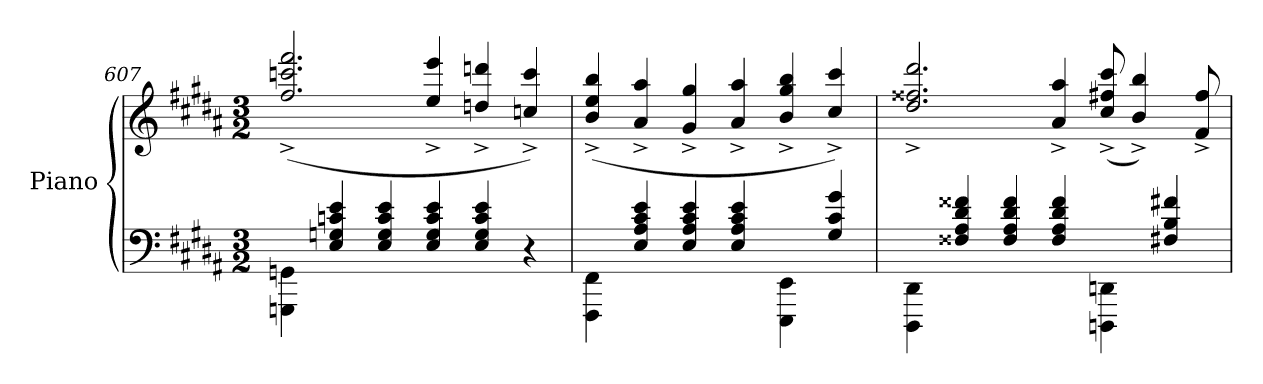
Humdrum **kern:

**kern	**kern
*part1	*part1
*staff2	*staff1
*I"Piano	*
*I'Pno	*
*clefF4	*clefG2
*k[f#c#g#d#a#]	*k[f#c#g#d#a#]
*M3/2	*M3/2
=607	=607
4GGGn\ 4GGn\	(<2.ff#/^ 2.cccn/^ 2.fff#/^
4E/ 4Gn/ 4cn/ 4e/	.
4E/ 4G/ 4c/ 4e/	.
4E/ 4G/ 4c/ 4e/	4ee/^ 4eee/^
4E/ 4G/ 4c/ 4e/	4ddn/^ 4dddn/^
4r	4ccn/^ 4ccc/^)
=608	=608
4FFF#\ 4FF#\	(<4b/^ 4ee/^ 4bb/^
4E/ 4A#/ 4c#/ 4e/	4a#/^ 4aa#/^
4E/ 4A#/ 4c#/ 4e/	4g#/^ 4gg#/^
4E/ 4A#/ 4c#/ 4e/	4a#/^ 4aa#/^
4EEE\ 4EE\	4b/^ 4gg#/^ 4bb/^
4G#/ 4c#/ 4g#/	4cc#/^ 4ccc#/^)
!!LO:LB:g=z
=609	=609
4DDD#\ 4DD#\	2.dd#/^ 2.ff##X/^ 2.ddd#/^
4F##X/ 4A#/ 4d#/ 4f##X/	.
4F##/ 4A#/ 4d#/ 4f##/	.
4F##/ 4A#/ 4d#/ 4f##/	4a#/^ 4aa#/^
4DDDn\ 4DDn\	(<8cc#/^ 8ff#X/^ 8ccc#/^
.	4b/^ 4bb/^)
4F#X/ 4B/ 4f#X/	.
.	8f#/^ 8ff#/^
=	=
*-	*-
